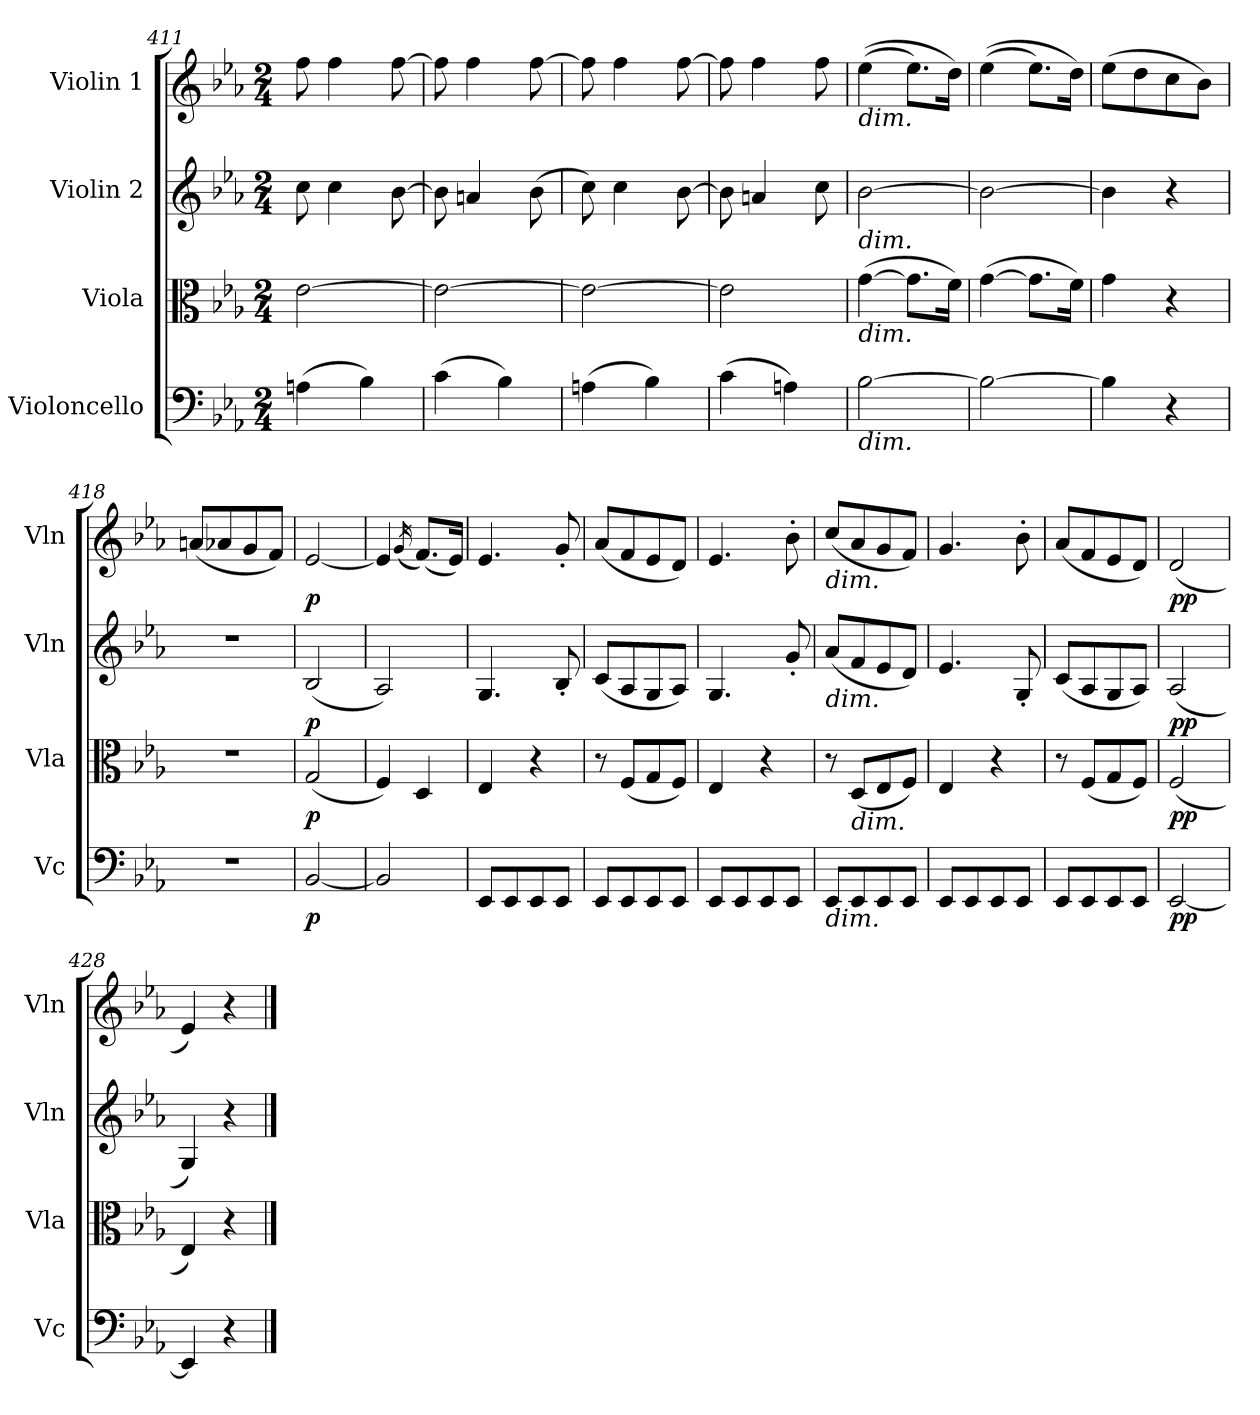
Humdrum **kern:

**kern	**dynam	**kern	**dynam	**kern	**dynam	**kern	**dynam
*part4	*part4	*part3	*part3	*part2	*part2	*part1	*part1
*staff4	*staff4	*staff3	*staff3	*staff2	*staff2	*staff1	*staff1
*I"Violoncello	*	*I"Viola	*	*I"Violin 2	*	*I"Violin 1	*
*I'Vc	*	*I'Vla	*	*I'Vln	*	*I'Vln	*
*clefF4	*	*clefC3	*	*clefG2	*	*clefG2	*
*k[b-e-a-]	*	*k[b-e-a-]	*	*k[b-e-a-]	*	*k[b-e-a-]	*
*M2/4	*	*M2/4	*	*M2/4	*	*M2/4	*
=411	=411	=411	=411	=411	=411	=411	=411
(>4An\	.	[2e-\	.	8cc\	.	8ff\	.
.	.	.	.	4cc\	.	4ff\	.
4B-\)	.	.	.	.	.	.	.
.	.	.	.	[8b-\	.	[8ff\	.
=412	=412	=412	=412	=412	=412	=412	=412
(>4c\	.	2e-\_	.	8b-\]	.	8ff\]	.
.	.	.	.	4an/	.	4ff\	.
4B-\)	.	.	.	.	.	.	.
.	.	.	.	(>8b-\	.	[8ff\	.
!!LO:LB:g=z
=413	=413	=413	=413	=413	=413	=413	=413
(>4An\	.	2e-\_	.	8cc\)	.	8ff\]	.
.	.	.	.	4cc\	.	4ff\	.
4B-\)	.	.	.	.	.	.	.
.	.	.	.	[8b-\	.	[8ff\	.
=414	=414	=414	=414	=414	=414	=414	=414
(>4c\	.	2e-\]	.	8b-\]	.	8ff\]	.
.	.	.	.	4an/	.	4ff\	.
4An\)	.	.	.	.	.	.	.
.	.	.	.	8cc\	.	8ff\	.
=415	=415	=415	=415	=415	=415	=415	=415
!	!	!	!	!	!	!LO:TX:b:i:t=dim.	!
!	!	!	!	!LO:TX:b:i:t=dim.	!	!	!
!	!	!LO:TX:b:i:t=dim.	!	!	!	!	!
!LO:TX:b:i:t=dim.	!	!	!	!	!	!	!
[2B-\	.	(>[4g\	.	[2b-\	.	(>(>4ee-\	.
.	.	8.g\L]	.	.	.	8.ee-\L)	.
.	.	16f\Jk)	.	.	.	16dd\Jk)	.
=416	=416	=416	=416	=416	=416	=416	=416
2B-\_	.	(>[4g\	.	2b-\_	.	(>(>4ee-\	.
.	.	8.g\L]	.	.	.	8.ee-\L)	.
.	.	16f\Jk)	.	.	.	16dd\Jk)	.
=417	=417	=417	=417	=417	=417	=417	=417
4B-\]	.	4g\	.	4b-\]	.	(>8ee-\L	.
.	.	.	.	.	.	8dd\	.
4r	.	4r	.	4r	.	8cc\	.
.	.	.	.	.	.	8b-\J)	.
=418	=418	=418	=418	=418	=418	=418	=418
2r	.	2r	.	2r	.	(<8an/L	.
.	.	.	.	.	.	8a-X/	.
.	.	.	.	.	.	8g/	.
.	.	.	.	.	.	8f/J)	.
=419	=419	=419	=419	=419	=419	=419	=419
!	!LO:DY:b	!	!LO:DY:b	!	!LO:DY:b	!	!LO:DY:b
[2BB-/	p	(<2G/	p	(<2B-/	p	[2e-/	p
=420	=420	=420	=420	=420	=420	=420	=420
2BB-/]	.	4F/)	.	2A-/)	.	4e-/]	.
.	.	.	.	.	.	(<16qg/	.
.	.	4D/	.	.	.	(<8.f/L)	.
.	.	.	.	.	.	16e-/Jk)	.
!!LO:LB:g=z
=421	=421	=421	=421	=421	=421	=421	=421
8EE-/L	.	4E-/	.	4.G/	.	4.e-/	.
8EE-/	.	.	.	.	.	.	.
8EE-/	.	4r	.	.	.	.	.
8EE-/J	.	.	.	8B-'/	.	8g'/	.
=422	=422	=422	=422	=422	=422	=422	=422
8EE-/L	.	8r	.	(<8c/L	.	(<8a-/L	.
8EE-/	.	(<8F/L	.	8A-/	.	8f/	.
8EE-/	.	8G/	.	8G/	.	8e-/	.
8EE-/J	.	8F/J)	.	8A-/J)	.	8d/J)	.
=423	=423	=423	=423	=423	=423	=423	=423
8EE-/L	.	4E-/	.	4.G/	.	4.e-/	.
8EE-/	.	.	.	.	.	.	.
8EE-/	.	4r	.	.	.	.	.
8EE-/J	.	.	.	8g'/	.	8b-'\	.
=424	=424	=424	=424	=424	=424	=424	=424
!	!	!	!	!	!	!LO:TX:b:i:t=dim.	!
!	!	!	!	!LO:TX:b:i:t=dim.	!	!	!
!LO:TX:b:i:t=dim.	!	!	!	!	!	!	!
8EE-/L	.	8r	.	(<8a-/L	.	(<8cc/L	.
!	!	!LO:TX:b:i:t=dim.	!	!	!	!	!
8EE-/	.	(<8D/L	.	8f/	.	8a-/	.
8EE-/	.	8E-/	.	8e-/	.	8g/	.
8EE-/J	.	8F/J)	.	8d/J)	.	8f/J)	.
=425	=425	=425	=425	=425	=425	=425	=425
8EE-/L	.	4E-/	.	4.e-/	.	4.g/	.
8EE-/	.	.	.	.	.	.	.
8EE-/	.	4r	.	.	.	.	.
8EE-/J	.	.	.	8G'/	.	8b-'\	.
=426	=426	=426	=426	=426	=426	=426	=426
8EE-/L	.	8r	.	(<8c/L	.	(<8a-/L	.
8EE-/	.	(<8F/L	.	8A-/	.	8f/	.
8EE-/	.	8G/	.	8G/	.	8e-/	.
8EE-/J	.	8F/J)	.	8A-/J)	.	8d/J)	.
=427	=427	=427	=427	=427	=427	=427	=427
!	!LO:DY:b	!	!LO:DY:b	!	!LO:DY:b	!	!LO:DY:b
[2EE-/	pp	(<2F/	pp	(<2A-/	pp	(<2d/	pp
=428	=428	=428	=428	=428	=428	=428	=428
4EE-/]	.	4E-/)	.	4G/)	.	4e-/)	.
4r	.	4r	.	4r	.	4r	.
==	==	==	==	==	==	==	==
*-	*-	*-	*-	*-	*-	*-	*-
